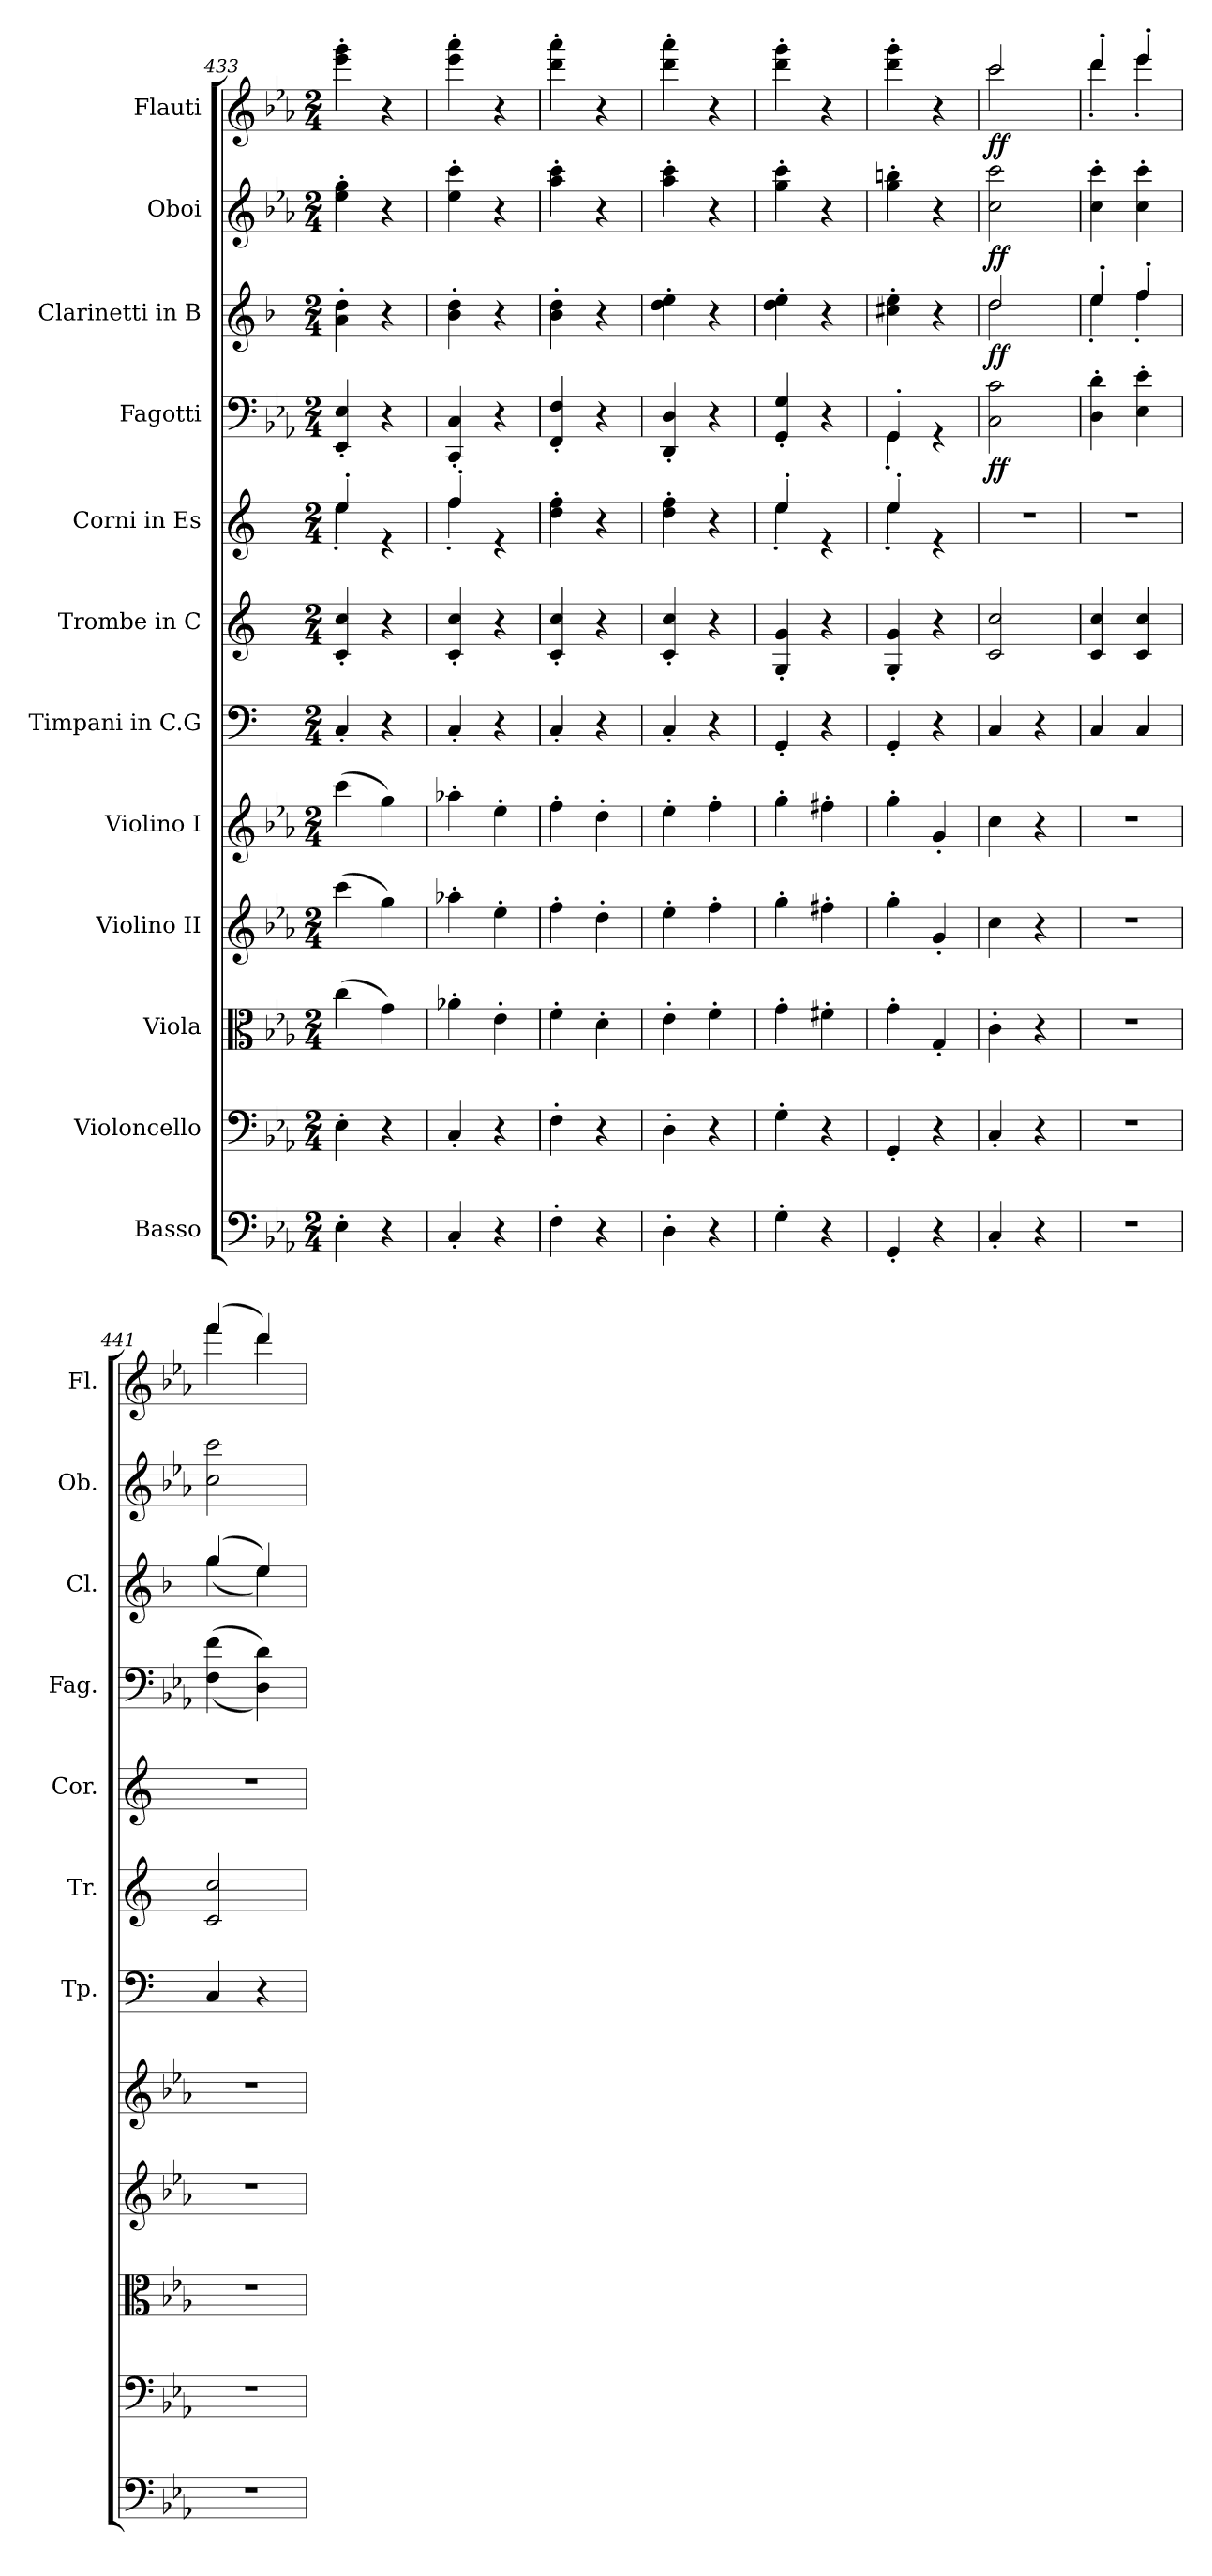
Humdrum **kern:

**kern	**kern	**kern	**kern	**kern	**kern	**kern	**kern	**kern	**dynam	**kern	**dynam	**kern	**dynam	**kern	**dynam
*part12	*part11	*part10	*part9	*part8	*part7	*part6	*part5	*part4	*part4	*part3	*part3	*part2	*part2	*part1	*part1
*staff12	*staff11	*staff10	*staff9	*staff8	*staff7	*staff6	*staff5	*staff4	*staff4	*staff3	*staff3	*staff2	*staff2	*staff1	*staff1
*I"Basso	*I"Violoncello	*I"Viola	*I"Violino II	*I"Violino I	*I"Timpani in C.G	*I"Trombe in C	*I"Corni in Es	*I"Fagotti	*	*I"Clarinetti in B	*	*I"Oboi	*	*I"Flauti	*
*	*	*	*	*	*I'Tp.	*I'Tr.	*I'Cor.	*I'Fag.	*	*I'Cl.	*	*I'Ob.	*	*I'Fl.	*
*clefF4	*clefF4	*clefC3	*clefG2	*clefG2	*clefF4	*clefG2	*clefG2	*clefF4	*	*clefG2	*	*clefG2	*	*clefG2	*
*ITrd7c12	*	*	*	*	*	*	*ITrd5c9	*	*	*ITrd1c2	*	*	*	*	*
*k[b-e-a-]	*k[b-e-a-]	*k[b-e-a-]	*k[b-e-a-]	*k[b-e-a-]	*k[]	*k[]	*k[b-e-a-]	*k[b-e-a-]	*	*k[b-e-a-]	*	*k[b-e-a-]	*	*k[b-e-a-]	*
*M2/4	*M2/4	*M2/4	*M2/4	*M2/4	*M2/4	*M2/4	*M2/4	*M2/4	*	*M2/4	*	*M2/4	*	*M2/4	*
=433	=433	=433	=433	=433	=433	=433	=433	=433	=433	=433	=433	=433	=433	=433	=433
*	*	*	*	*	*	*	*^	*	*	*	*	*	*	*	*
4EE-'\	4E-'\	(4cc\	(4ccc\	(4ccc\	4C'/	4c/' 4cc/'	4g'/	4g'\	4EE-/' 4E-/'	.	4g\' 4cc\'	.	4ee-\' 4gg\'	.	4eee-\' 4ggg\'	.
4r	4r	4g\)	4gg\)	4gg\)	4r	4r	4re	4ryy	4r	.	4r	.	4r	.	4r	.
=434	=434	=434	=434	=434	=434	=434	=434	=434	=434	=434	=434	=434	=434	=434	=434	=434
4CC'/	4C'/	4a-X'\	4aa-X'\	4aa-X'\	4C'/	4c/' 4cc/'	4a-'/	4a-'\	4CC/' 4C/'	.	4a-\' 4cc\'	.	4ee-\' 4ccc\'	.	4eee-\' 4aaa-\'	.
4r	4r	4e-'\	4ee-'\	4ee-'\	4r	4r	4re	4ryy	4r	.	4r	.	4r	.	4r	.
*	*	*	*	*	*	*	*v	*v	*	*	*	*	*	*	*	*
=435	=435	=435	=435	=435	=435	=435	=435	=435	=435	=435	=435	=435	=435	=435	=435
4FF'\	4F'\	4f'\	4ff'\	4ff'\	4C'/	4c/' 4cc/'	4f\' 4a-\'	4FF/' 4F/'	.	4a-\' 4cc\'	.	4aa-\' 4ccc\'	.	4ddd\' 4aaa-\'	.
4r	4r	4d'\	4dd'\	4dd'\	4r	4r	4r	4r	.	4r	.	4r	.	4r	.
=436	=436	=436	=436	=436	=436	=436	=436	=436	=436	=436	=436	=436	=436	=436	=436
4DD'\	4D'\	4e-'\	4ee-'\	4ee-'\	4C'/	4c/' 4cc/'	4f\' 4a-\'	4DD/' 4D/'	.	4cc\' 4dd\'	.	4aa-\' 4ccc\'	.	4ddd\' 4aaa-\'	.
4r	4r	4f'\	4ff'\	4ff'\	4r	4r	4r	4r	.	4r	.	4r	.	4r	.
=437	=437	=437	=437	=437	=437	=437	=437	=437	=437	=437	=437	=437	=437	=437	=437
*	*	*	*	*	*	*	*^	*	*	*	*	*	*	*	*
4GG'\	4G'\	4g'\	4gg'\	4gg'\	4GG'/	4G/' 4g/'	4g'/	4g'\	4GG/' 4G/'	.	4cc\' 4dd\'	.	4gg\' 4ccc\'	.	4ddd\' 4ggg\'	.
4r	4r	4f#X'\	4ff#X'\	4ff#X'\	4r	4r	4re	4ryy	4r	.	4r	.	4r	.	4r	.
=438	=438	=438	=438	=438	=438	=438	=438	=438	=438	=438	=438	=438	=438	=438	=438	=438
*	*	*	*	*	*	*	*	*	*^	*	*	*	*	*	*	*
4GGG'/	4GG'/	4g'\	4gg'\	4gg'\	4GG'/	4G/' 4g/'	4g'/	4g'\	4GG'/	4GG'\	.	4bn\' 4dd\'	.	4gg\' 4bbn\'	.	4ddd\' 4ggg\'	.
4r	4r	4G'/	4g'/	4g'/	4r	4r	4re	4ryy	4rGG	4ryy	.	4r	.	4r	.	4r	.
=439	=439	=439	=439	=439	=439	=439	=439	=439	=439	=439	=439	=439	=439	=439	=439	=439	=439
*	*	*	*	*	*	*	*	*	*	*	*	*^	*	*	*	*^	*
!	!	!	!	!	!	!	!	!	!	!	!LO:DY:b	!	!	!LO:DY:b	!	!LO:DY:b	!	!	!LO:DY:b
*	*	*	*	*	*	*	*v	*v	*	*	*	*	*	*	*	*	*	*	*
*	*	*	*	*	*	*	*	*v	*v	*	*	*	*	*	*	*	*	*
4CC'/	4C'/	4c'\	4cc\	4cc\	4C/	2c/ 2cc/	2r	2C\ 2c\	ff	2cc/	2cc\	ff	2cc\ 2ccc\	ff	2ccc/	2ccc\	ff
4r	4r	4r	4r	4r	4r	.	.	.	.	.	.	.	.	.	.	.	.
=440	=440	=440	=440	=440	=440	=440	=440	=440	=440	=440	=440	=440	=440	=440	=440	=440	=440
2r	2r	2r	2r	2r	4C/	4c/ 4cc/	2r	4D\' 4d\'	.	4dd'/	4dd'\	.	4cc\' 4ccc\'	.	4ddd'/	4ddd'\	.
.	.	.	.	.	4C/	4c/ 4cc/	.	4E-\' 4e-\'	.	4ee-'/	4ee-'\	.	4cc\' 4ccc\'	.	4eee-'/	4eee-'\	.
=441	=441	=441	=441	=441	=441	=441	=441	=441	=441	=441	=441	=441	=441	=441	=441	=441	=441
2r	2r	2r	2r	2r	4C/	2c/ 2cc/	2r	((4F\ 4f\	.	(4ff/	(4ff\	.	2cc\ 2ccc\	.	(4fff/	4fff\	.
.	.	.	.	.	4r	.	.	4D\ 4d\))	.	4dd/)	4dd\)	.	.	.	4ddd/)	4ddd\	.
*	*	*	*	*	*	*	*	*	*	*v	*v	*	*	*	*v	*v	*
=	=	=	=	=	=	=	=	=	=	=	=	=	=	=	=
*-	*-	*-	*-	*-	*-	*-	*-	*-	*-	*-	*-	*-	*-	*-	*-
